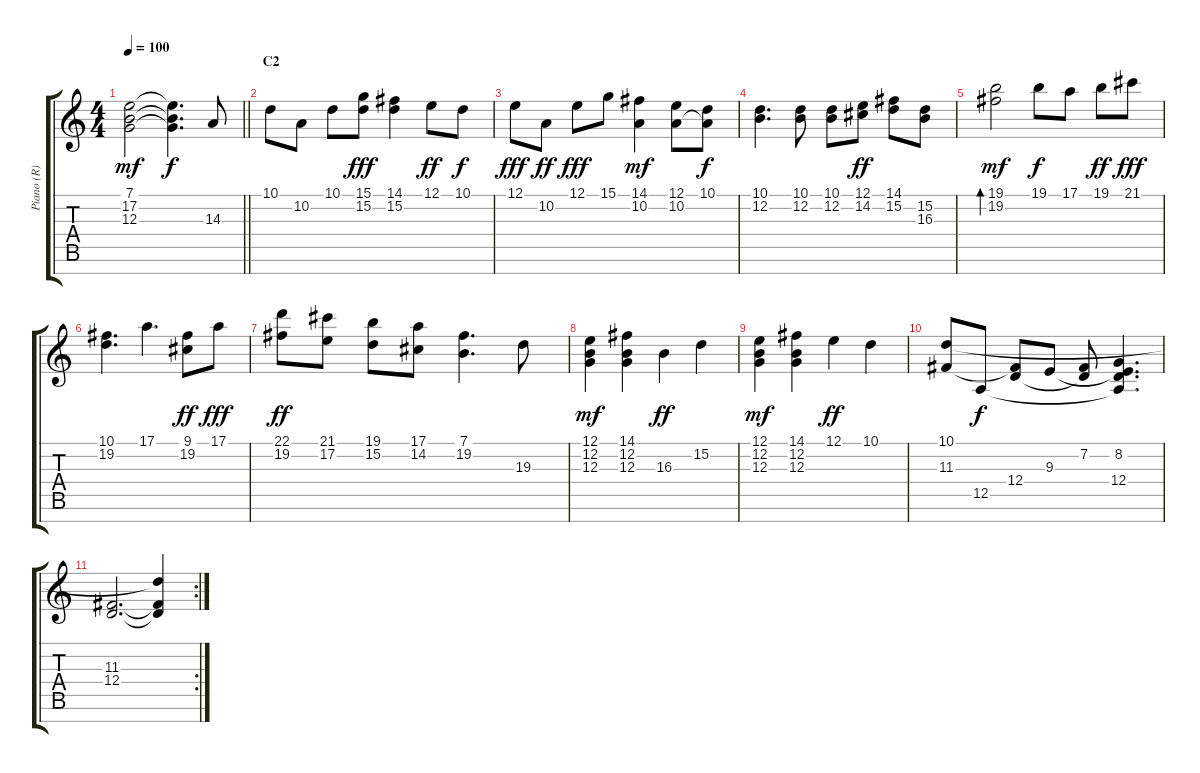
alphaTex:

\track ("Piano (R)" "Piano (R)") {instrument acousticgrandpiano}
\staff {score tabs}
\tuning (E4 B3 G3 D3 A2 E2 B1) {hide}
\ts (4 4)
\tempo 100
\clef g2
\barLineRight lightlight
\ks c
(7.1 17.2 12.3).2{dy mf} (7.1{t} 17.2{t} 12.3{t}).4{d dy f} 14.3.8 |
\section ("" "C2")
10.1.8 10.2.8 10.1.8 (15.1 15.2).8{dy fff} (14.1 15.2).4 12.1.8{dy ff} 10.1.8{dy f} |
12.1.8{dy fff} 10.2.8{dy ff} 12.1.8{dy fff} 15.1.8 (14.1 10.2).4{dy mf} (12.1 10.2).8 (10.1 10.2{t}).8{dy f} |
(10.1 12.2).4{d} (10.1 12.2).8 (10.1 12.2).8 (12.1 14.2).8{dy ff} (14.1 15.2).8 (15.2 16.3).8 |
(19.1 19.2).2{bd 60 dy mf} 19.1.8{dy f} 17.1.8 19.1.8{dy ff} 21.1.8{dy fff} |
(10.1 19.2).4{d} 17.1.4{d} (9.1 19.2).8{dy ff} 17.1.8{dy fff} |
(22.1 19.2).8{dy ff} (21.1 17.2).8 (19.1 15.2).8 (17.1 14.2).8 (7.1 19.2).4{d} 19.3.8 |
(12.1 12.2 12.3).4{dy mf} (14.1 12.2 12.3).4 16.3.4{dy ff} 15.2.4 |
(12.1 12.2 12.3).4{dy mf} (14.1 12.2 12.3).4 12.1.4{dy ff} 10.1.4 |
(10.1 11.3).8 12.5.8{dy f} (11.3{t} 12.4).8 9.3.8 (7.2 12.4{t}).8 (8.2 9.3{t} 12.4 12.5{t}).4{d} |
\rc 2
(11.3 12.4).2{d volume 11} (10.1{t} 11.3{t} 12.4{t}).4
